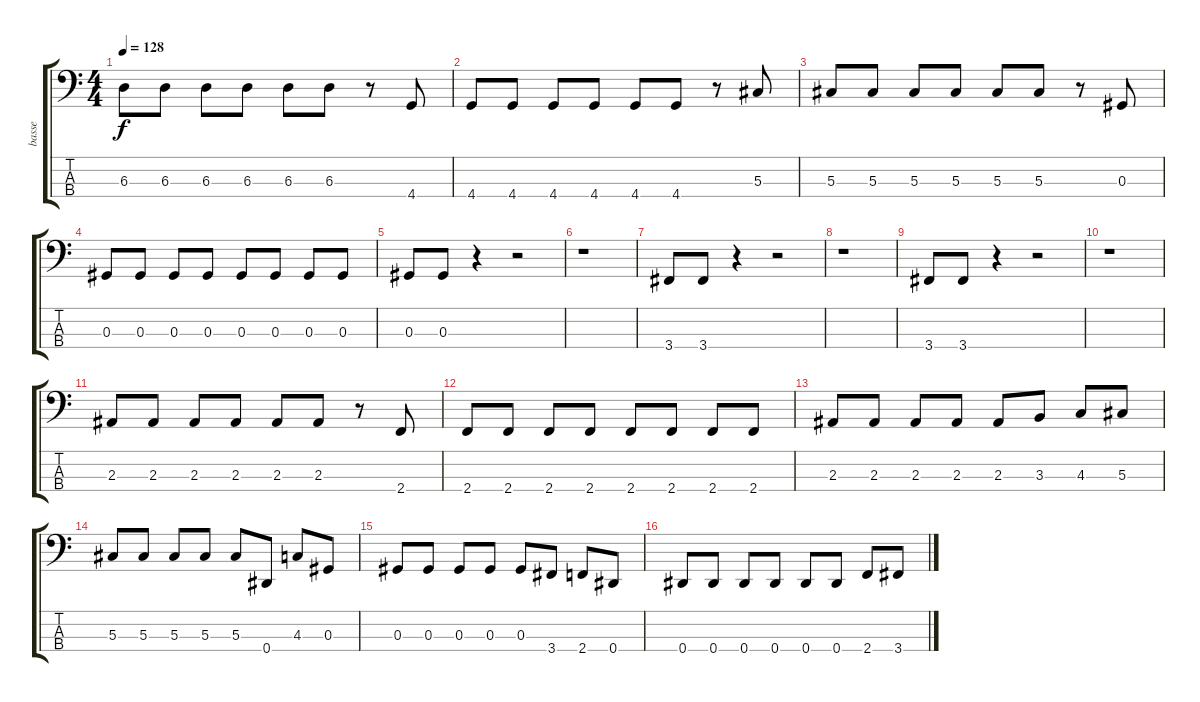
\track ("basse" "basse") {instrument electricbasspick}
\staff {score tabs}
\tuning (Gb2 Db2 Ab1 Eb1) {hide}
\ts (4 4)
\tempo 128
\clef f4
\ks c
6.3.8{dy f} 6.3.8 6.3.8 6.3.8 6.3.8 6.3.8 r.8 4.4.8 |
4.4.8 4.4.8 4.4.8 4.4.8 4.4.8 4.4.8 r.8 5.3.8 |
5.3.8 5.3.8 5.3.8 5.3.8 5.3.8 5.3.8 r.8 0.3.8 |
0.3.8 0.3.8 0.3.8 0.3.8 0.3.8 0.3.8 0.3.8 0.3.8 |
0.3.8 0.3.8 r.4 r.2 |
r.1 |
3.4.8 3.4.8 r.4 r.2 |
r.1 |
3.4.8 3.4.8 r.4 r.2 |
r.1 |
2.3.8 2.3.8 2.3.8 2.3.8 2.3.8 2.3.8 r.8 2.4.8 |
2.4.8 2.4.8 2.4.8 2.4.8 2.4.8 2.4.8 2.4.8 2.4.8 |
2.3.8 2.3.8 2.3.8 2.3.8 2.3.8 3.3.8 4.3.8 5.3.8 |
5.3.8 5.3.8 5.3.8 5.3.8 5.3.8 0.4.8 4.3.8 0.3.8 |
0.3.8 0.3.8 0.3.8 0.3.8 0.3.8 3.4.8 2.4.8 0.4.8 |
0.4.8 0.4.8 0.4.8 0.4.8 0.4.8 0.4.8 2.4.8 3.4.8
